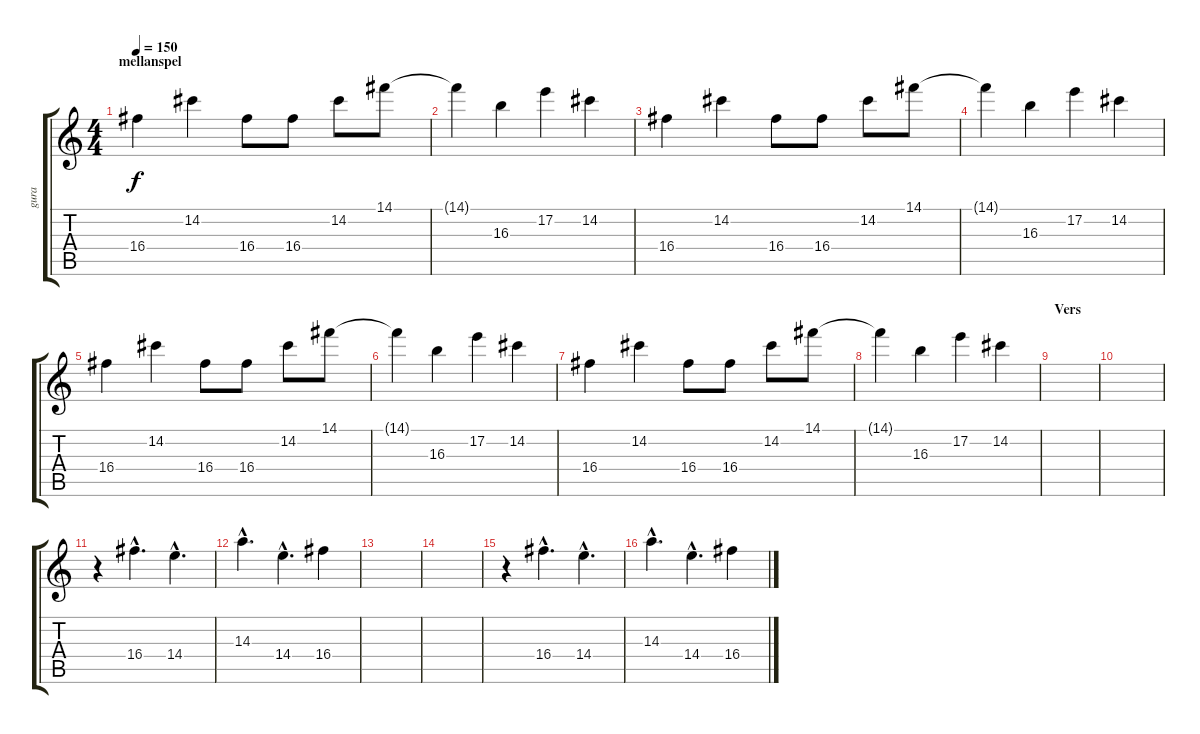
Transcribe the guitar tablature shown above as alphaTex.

\track ("gura" "gura") {instrument electricguitarjazz}
\staff {score tabs}
\tuning (E4 B3 G3 D3 A2 E2) {hide}
\ts (4 4)
\section ("" "mellanspel")
\tempo 150
\clef g2
\ks c
16.4.4{dy f} 14.2.4 16.4.8 16.4.8 14.2.8 14.1.8 |
14.1{t}.4 16.3.4 17.2.4 14.2.4 |
16.4.4 14.2.4 16.4.8 16.4.8 14.2.8 14.1.8 |
14.1{t}.4 16.3.4 17.2.4 14.2.4 |
16.4.4 14.2.4 16.4.8 16.4.8 14.2.8 14.1.8 |
14.1{t}.4 16.3.4 17.2.4 14.2.4 |
16.4.4 14.2.4 16.4.8 16.4.8 14.2.8 14.1.8 |
14.1{t}.4 16.3.4 17.2.4 14.2.4 |
\section ("" "Vers")
|
|
r.4 16.4{hac}.4{d} 14.4{hac}.4{d} |
14.3{hac}.4{d} 14.4{hac}.4{d} 16.4.4 |
|
|
r.4 16.4{hac}.4{d} 14.4{hac}.4{d} |
14.3{hac}.4{d} 14.4{hac}.4{d} 16.4.4
